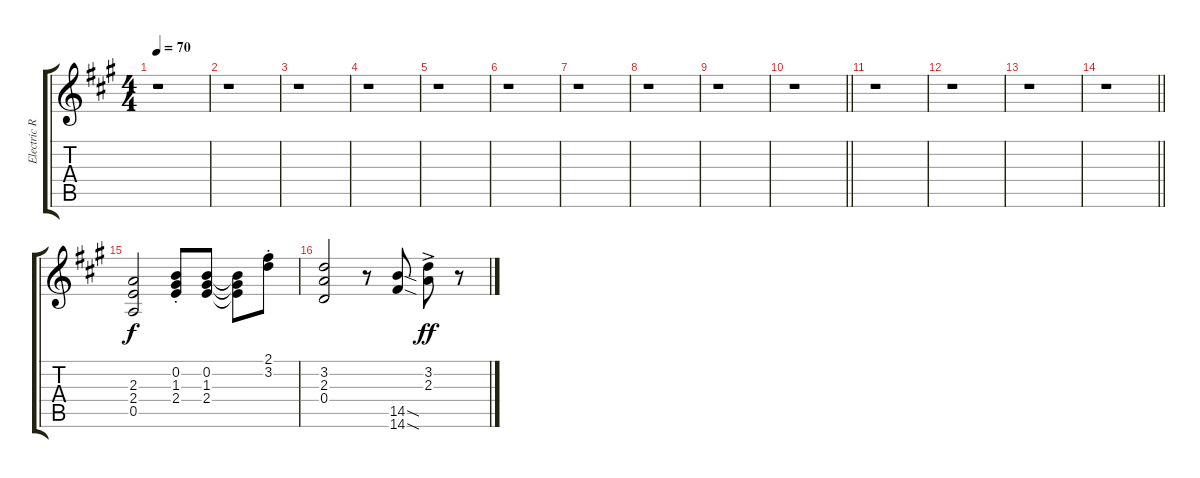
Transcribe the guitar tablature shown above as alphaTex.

\track ("Electric Rhythm, Distortion" "Electric R") {instrument overdrivenguitar}
\staff {score tabs}
\tuning (E4 B3 G3 D3 A2 E2) {hide}
\ts (4 4)
\tempo 70
\clef g2
\ks a
r.1{dy fff} |
r.1 |
r.1 |
r.1 |
r.1 |
r.1 |
r.1 |
r.1 |
r.1 |
\barLineRight lightlight
r.1 |
r.1 |
r.1 |
r.1 |
\barLineRight lightlight
r.1 |
(2.3 2.4 0.5).2{dy f} (0.2{st} 1.3{st} 2.4{st}).8 (0.2 1.3 2.4).8 (0.2{t} 1.3{t} 2.4{t}).8 (2.1{st} 3.2{st}).8 |
(3.2 2.3 0.4).2 r.8 (14.5{sod} 14.6{sod}).8 (3.2{ac} 2.3{ac}).8{dy ff} r.8
